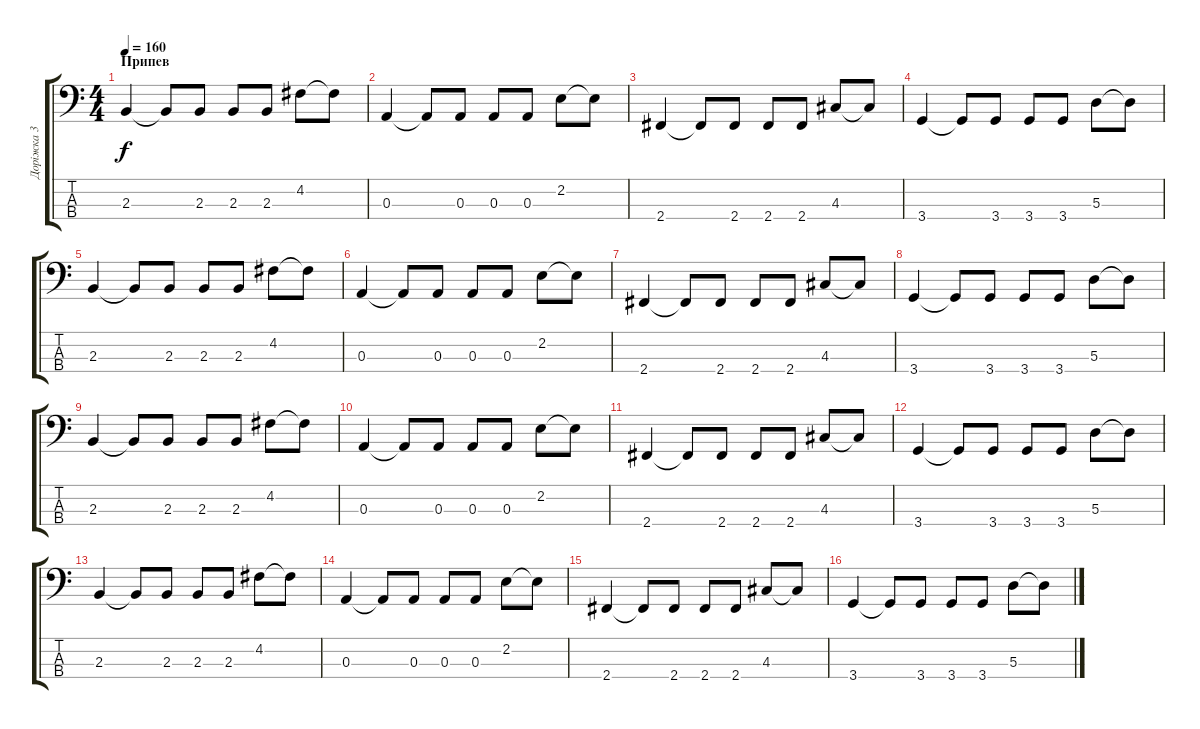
\track ("Доріжка 3" "Доріжка 3") {instrument fretlessbass}
\staff {score tabs}
\tuning (G2 D2 A1 E1) {hide}
\ts (4 4)
\section ("" "Припев")
\tempo 160
\clef f4
\ks c
2.3.4{dy f} 2.3{t}.8 2.3.8 2.3.8 2.3.8 4.2.8 4.2{t}.8 |
0.3.4 0.3{t}.8 0.3.8 0.3.8 0.3.8 2.2.8 2.2{t}.8 |
2.4.4 2.4{t}.8 2.4.8 2.4.8 2.4.8 4.3.8 4.3{t}.8 |
3.4.4 3.4{t}.8 3.4.8 3.4.8 3.4.8 5.3.8 5.3{t}.8 |
2.3.4 2.3{t}.8 2.3.8 2.3.8 2.3.8 4.2.8 4.2{t}.8 |
0.3.4 0.3{t}.8 0.3.8 0.3.8 0.3.8 2.2.8 2.2{t}.8 |
2.4.4 2.4{t}.8 2.4.8 2.4.8 2.4.8 4.3.8 4.3{t}.8 |
3.4.4 3.4{t}.8 3.4.8 3.4.8 3.4.8 5.3.8 5.3{t}.8 |
2.3.4 2.3{t}.8 2.3.8 2.3.8 2.3.8 4.2.8 4.2{t}.8 |
0.3.4 0.3{t}.8 0.3.8 0.3.8 0.3.8 2.2.8 2.2{t}.8 |
2.4.4 2.4{t}.8 2.4.8 2.4.8 2.4.8 4.3.8 4.3{t}.8 |
3.4.4 3.4{t}.8 3.4.8 3.4.8 3.4.8 5.3.8 5.3{t}.8 |
2.3.4 2.3{t}.8 2.3.8 2.3.8 2.3.8 4.2.8 4.2{t}.8 |
0.3.4 0.3{t}.8 0.3.8 0.3.8 0.3.8 2.2.8 2.2{t}.8 |
2.4.4 2.4{t}.8 2.4.8 2.4.8 2.4.8 4.3.8 4.3{t}.8 |
3.4.4 3.4{t}.8 3.4.8 3.4.8 3.4.8 5.3.8 5.3{t}.8
